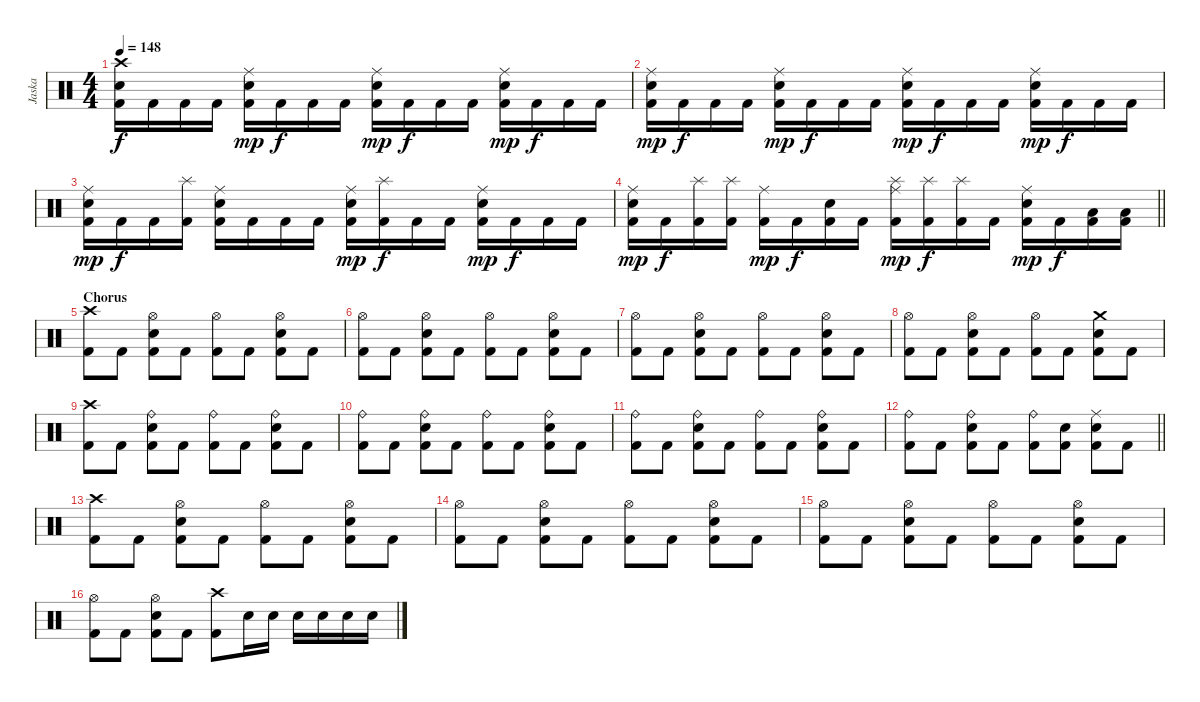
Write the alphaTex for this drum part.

\track ("Jaska" "Jaska") {instrument percussion}
\staff {score}
\articulation defaults
\ts (4 4)
\tempo 148
\clef neutral
\ks c
("Crash high (hit)" "Snare (hit) 2" "Kick (hit) 2").16{dy f} "Kick (hit) 2".16 "Kick (hit) 2".16 "Kick (hit) 2".16 ("Ride (middle)" "Snare (hit) 2" "Kick (hit) 2").16{dy mp} "Kick (hit) 2".16{dy f} "Kick (hit) 2".16 "Kick (hit) 2".16 ("Ride (middle)" "Snare (hit) 2" "Kick (hit) 2").16{dy mp} "Kick (hit) 2".16{dy f} "Kick (hit) 2".16 "Kick (hit) 2".16 ("Ride (middle)" "Snare (hit) 2" "Kick (hit) 2").16{dy mp} "Kick (hit) 2".16{dy f} "Kick (hit) 2".16 "Kick (hit) 2".16 |
("Ride (middle)" "Snare (hit) 2" "Kick (hit) 2").16{dy mp} "Kick (hit) 2".16{dy f} "Kick (hit) 2".16 "Kick (hit) 2".16 ("Ride (middle)" "Snare (hit) 2" "Kick (hit) 2").16{dy mp} "Kick (hit) 2".16{dy f} "Kick (hit) 2".16 "Kick (hit) 2".16 ("Ride (middle)" "Snare (hit) 2" "Kick (hit) 2").16{dy mp} "Kick (hit) 2".16{dy f} "Kick (hit) 2".16 "Kick (hit) 2".16 ("Ride (middle)" "Snare (hit) 2" "Kick (hit) 2").16{dy mp} "Kick (hit) 2".16{dy f} "Kick (hit) 2".16 "Kick (hit) 2".16 |
("Ride (middle)" "Snare (hit) 2" "Kick (hit) 2").16{dy mp} "Kick (hit) 2".16{dy f} "Kick (hit) 2".16 ("Splash (hit)" "Kick (hit) 2").16 ("Ride (middle)" "Snare (hit) 2" "Kick (hit) 2").16 "Kick (hit) 2".16 "Kick (hit) 2".16 "Kick (hit) 2".16 ("Ride (middle)" "Snare (hit) 2" "Kick (hit) 2").16{dy mp} ("Splash (hit)" "Kick (hit) 2").16{dy f} "Kick (hit) 2".16 "Kick (hit) 2".16 ("Ride (middle)" "Snare (hit) 2" "Kick (hit) 2").16{dy mp} "Kick (hit) 2".16{dy f} "Kick (hit) 2".16 "Kick (hit) 2".16 |
\barLineRight lightlight
("Ride (middle)" "Snare (hit) 2" "Kick (hit) 2").16{dy mp} "Kick (hit) 2".16{dy f} ("Splash (hit)" "Kick (hit) 2").16 ("Splash (hit)" "Kick (hit) 2").16 ("Ride (middle)" "Kick (hit) 2").16{dy mp} "Kick (hit) 2".16{dy f} ("Snare (hit) 2" "Kick (hit) 2").16 "Kick (hit) 2".16 ("Splash (hit)" "Ride (middle)" "Kick (hit) 2").16{dy mp} ("Splash (hit)" "Kick (hit) 2").16{dy f} ("Splash (hit)" "Kick (hit) 2").16 "Kick (hit) 2".16 ("Ride (middle)" "Snare (hit) 2" "Kick (hit) 2").16{dy mp} "Kick (hit) 2".16{dy f} ("Low Tom (hit)" "Kick (hit) 2").16 ("Low Tom (hit)" "Kick (hit) 2").16 |
\section ("" "Chorus")
("Crash high (hit)" "Kick (hit) 2").8 "Kick (hit) 2".8 ("Hi-Hat (open)" "Snare (hit) 2" "Kick (hit) 2").8 "Kick (hit) 2".8 ("Hi-Hat (open)" "Kick (hit) 2").8 "Kick (hit) 2".8 ("Hi-Hat (open)" "Snare (hit) 2" "Kick (hit) 2").8 "Kick (hit) 2".8 |
("Hi-Hat (open)" "Kick (hit) 2").8 "Kick (hit) 2".8 ("Hi-Hat (open)" "Snare (hit) 2" "Kick (hit) 2").8 "Kick (hit) 2".8 ("Hi-Hat (open)" "Kick (hit) 2").8 "Kick (hit) 2".8 ("Hi-Hat (open)" "Snare (hit) 2" "Kick (hit) 2").8 "Kick (hit) 2".8 |
("Hi-Hat (open)" "Kick (hit) 2").8 "Kick (hit) 2".8 ("Hi-Hat (open)" "Snare (hit) 2" "Kick (hit) 2").8 "Kick (hit) 2".8 ("Hi-Hat (open)" "Kick (hit) 2").8 "Kick (hit) 2".8 ("Hi-Hat (open)" "Snare (hit) 2" "Kick (hit) 2").8 "Kick (hit) 2".8 |
("Hi-Hat (open)" "Kick (hit) 2").8 "Kick (hit) 2".8 ("Hi-Hat (open)" "Snare (hit) 2" "Kick (hit) 2").8 "Kick (hit) 2".8 ("Hi-Hat (open)" "Kick (hit) 2").8 "Kick (hit) 2".8 ("Crash medium (hit)" "Snare (hit) 2" "Kick (hit) 2").8 "Kick (hit) 2".8 |
("Crash high (hit)" "Kick (hit) 2").8 "Kick (hit) 2".8 ("Ride (bell)" "Snare (hit) 2" "Kick (hit) 2").8 "Kick (hit) 2".8 ("Ride (bell)" "Kick (hit) 2").8 "Kick (hit) 2".8 ("Ride (bell)" "Snare (hit) 2" "Kick (hit) 2").8 "Kick (hit) 2".8 |
("Ride (bell)" "Kick (hit) 2").8 "Kick (hit) 2".8 ("Ride (bell)" "Snare (hit) 2" "Kick (hit) 2").8 "Kick (hit) 2".8 ("Ride (bell)" "Kick (hit) 2").8 "Kick (hit) 2".8 ("Ride (bell)" "Snare (hit) 2" "Kick (hit) 2").8 "Kick (hit) 2".8 |
("Ride (bell)" "Kick (hit) 2").8 "Kick (hit) 2".8 ("Ride (bell)" "Snare (hit) 2" "Kick (hit) 2").8 "Kick (hit) 2".8 ("Ride (bell)" "Kick (hit) 2").8 "Kick (hit) 2".8 ("Ride (bell)" "Snare (hit) 2" "Kick (hit) 2").8 "Kick (hit) 2".8 |
\barLineRight lightlight
("Ride (bell)" "Kick (hit) 2").8 "Kick (hit) 2".8 ("Ride (bell)" "Snare (hit) 2" "Kick (hit) 2").8 "Kick (hit) 2".8 ("Ride (bell)" "Kick (hit) 2").8 ("Snare (hit) 2" "Kick (hit) 2").8 ("Ride (middle)" "Snare (hit) 2" "Kick (hit) 2").8 "Kick (hit) 2".8 |
("Crash high (hit)" "Kick (hit) 2").8 "Kick (hit) 2".8 ("Hi-Hat (open)" "Snare (hit) 2" "Kick (hit) 2").8 "Kick (hit) 2".8 ("Hi-Hat (open)" "Kick (hit) 2").8 "Kick (hit) 2".8 ("Hi-Hat (open)" "Snare (hit) 2" "Kick (hit) 2").8 "Kick (hit) 2".8 |
("Hi-Hat (open)" "Kick (hit) 2").8 "Kick (hit) 2".8 ("Hi-Hat (open)" "Snare (hit) 2" "Kick (hit) 2").8 "Kick (hit) 2".8 ("Hi-Hat (open)" "Kick (hit) 2").8 "Kick (hit) 2".8 ("Hi-Hat (open)" "Snare (hit) 2" "Kick (hit) 2").8 "Kick (hit) 2".8 |
("Hi-Hat (open)" "Kick (hit) 2").8 "Kick (hit) 2".8 ("Hi-Hat (open)" "Snare (hit) 2" "Kick (hit) 2").8 "Kick (hit) 2".8 ("Hi-Hat (open)" "Kick (hit) 2").8 "Kick (hit) 2".8 ("Hi-Hat (open)" "Snare (hit) 2" "Kick (hit) 2").8 "Kick (hit) 2".8 |
("Hi-Hat (open)" "Kick (hit) 2").8 "Kick (hit) 2".8 ("Hi-Hat (open)" "Snare (hit) 2" "Kick (hit) 2").8 "Kick (hit) 2".8 ("Crash high (hit)" "Kick (hit) 2").8 "Snare (hit) 2".16 "Snare (hit) 2".16 "Snare (hit) 2".16 "Snare (hit) 2".16 "Snare (hit) 2".16 "Snare (hit) 2".16
